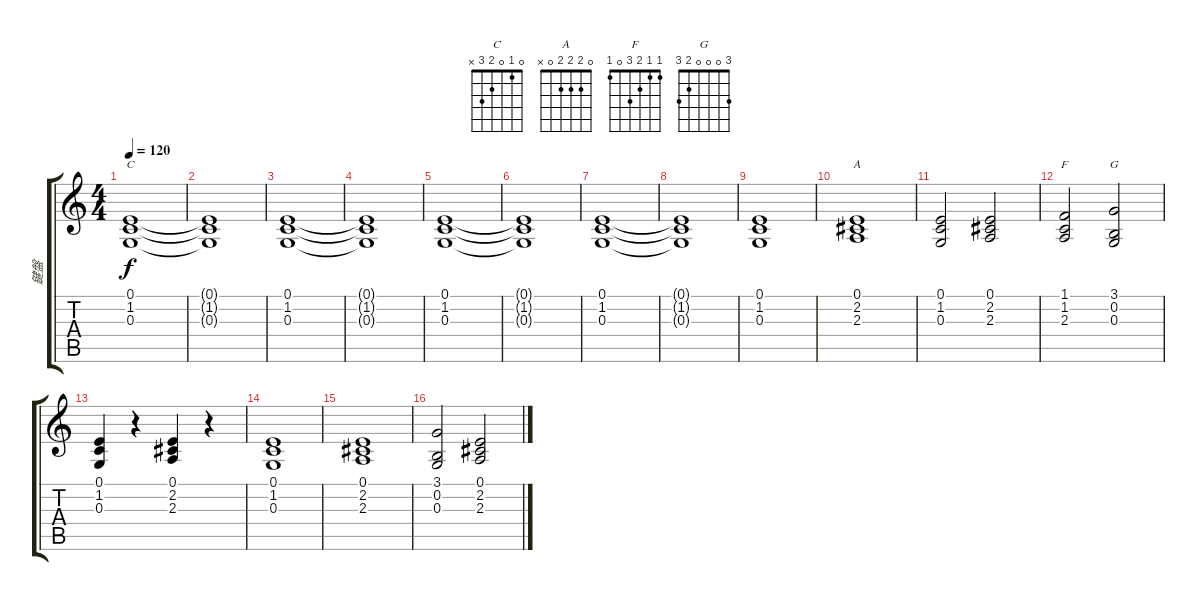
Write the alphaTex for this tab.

\track ("鍵盤" "鍵盤") {instrument stringensemble2}
\staff {score tabs}
\tuning (E4 B3 G3 D3 A2 E2) {hide}
\chord ("C" 0 1 0 2 3 x)
\chord ("A" 0 2 2 2 0 x)
\chord ("F" 1 1 2 3 0 1)
\chord ("G" 3 0 0 0 2 3)
\ts (4 4)
\tempo 120
\clef g2
\ks c
(0.1 1.2 0.3).1{ch "C" dy f instrument stringensemble2} |
(0.1{t} 1.2{t} 0.3{t}).1 |
(0.1 1.2 0.3).1 |
(0.1{t} 1.2{t} 0.3{t}).1 |
(0.1 1.2 0.3).1 |
(0.1{t} 1.2{t} 0.3{t}).1 |
(0.1 1.2 0.3).1 |
(0.1{t} 1.2{t} 0.3{t}).1 |
(0.1 1.2 0.3).1 |
(0.1 2.2 2.3).1{ch "A"} |
(0.1 1.2 0.3).2 (0.1 2.2 2.3).2 |
(1.1 1.2 2.3).2{ch "F"} (3.1 0.2 0.3).2{ch "G"} |
(0.1 1.2 0.3).4 r.4 (0.1 2.2 2.3).4 r.4 |
(0.1 1.2 0.3).1 |
(0.1 2.2 2.3).1 |
(3.1 0.2 0.3).2 (0.1 2.2 2.3).2
